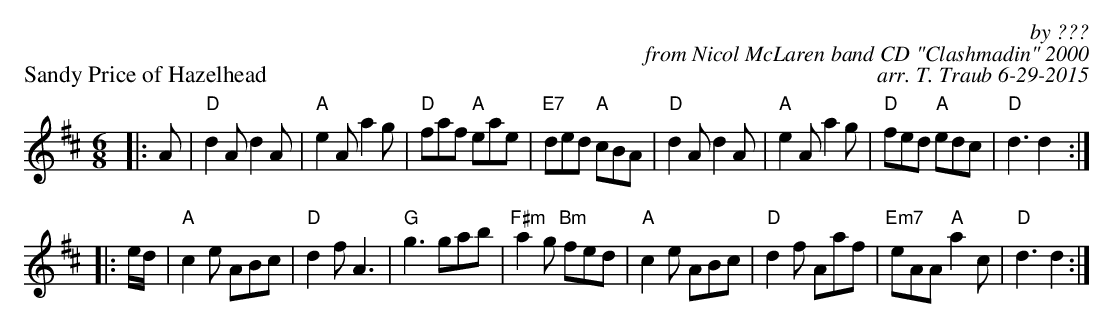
X:1
P: Sandy Price of Hazelhead
C: by ???
C: from Nicol McLaren band CD "Clashmadin" 2000
C: arr. T. Traub 6-29-2015
M: 6/8
L: 1/8
K: D
|: A|"D"d2 A d2 A|"A"e2 A a2 g|"D"faf "A"eae|"E7"ded "A"cBA|"D"d2 A d2 A|"A"e2 A a2 g|"D"fed "A"edc|"D"d3 d2 :|
|: e/d/|"A"c2 e ABc|"D"d2 f A3|"G"g3 gab|"F#m"a2 g "Bm"fed|"A"c2 e ABc|"D"d2 f Aaf|"Em7"eAA "A"a2 c|"D"d3 d2 :|
